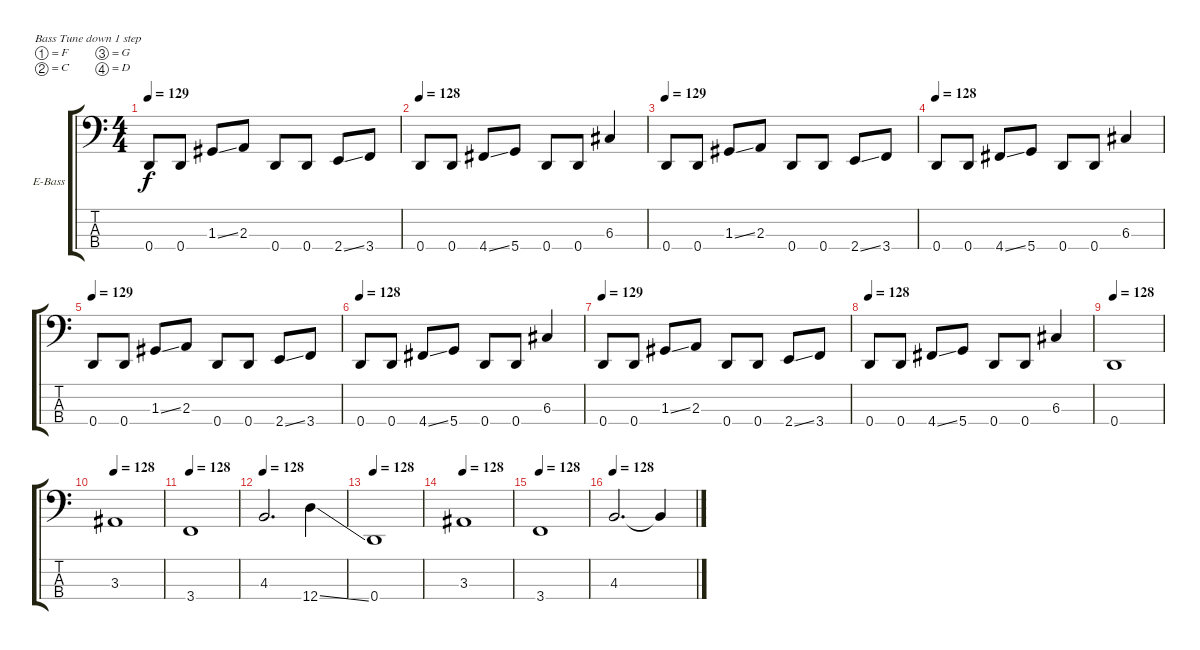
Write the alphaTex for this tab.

\bracketExtendMode groupsimilarinstruments
\firstSystemTrackNameOrientation horizontal
\otherSystemsTrackNameOrientation horizontal
\track ("Bass" "E-Bass") {instrument electricbasspick}
\staff {score tabs}
\tuning (F2 C2 G1 D1)
\ts (4 4)
\tempo 129
\clef f4
\ks c
0.4.8{dy f} 0.4.8 1.3{ss}.8 2.3.8 0.4.8 0.4.8 2.4{ss}.8 3.4.8 |
\tempo 128
0.4.8 0.4.8 4.4{ss}.8 5.4.8 0.4.8 0.4.8 6.3.4 |
\tempo 129
0.4.8 0.4.8 1.3{ss}.8 2.3.8 0.4.8 0.4.8 2.4{ss}.8 3.4.8 |
\tempo 128
0.4.8 0.4.8 4.4{ss}.8 5.4.8 0.4.8 0.4.8 6.3.4 |
\tempo 129
0.4.8 0.4.8 1.3{ss}.8 2.3.8 0.4.8 0.4.8 2.4{ss}.8 3.4.8 |
\tempo 128
0.4.8 0.4.8 4.4{ss}.8 5.4.8 0.4.8 0.4.8 6.3.4 |
\tempo 129
0.4.8 0.4.8 1.3{ss}.8 2.3.8 0.4.8 0.4.8 2.4{ss}.8 3.4.8 |
\tempo 128
0.4.8 0.4.8 4.4{ss}.8 5.4.8 0.4.8 0.4.8 6.3.4 |
\tempo 128
0.4.1 |
\tempo 128
3.3.1 |
\tempo 128
3.4.1 |
\tempo 128
4.3.2{d} 12.4{ss}.4 |
\tempo 128
0.4.1 |
\tempo 128
3.3.1 |
\tempo 128
3.4.1 |
\tempo 128
4.3.2{d} 4.3{t}.4
